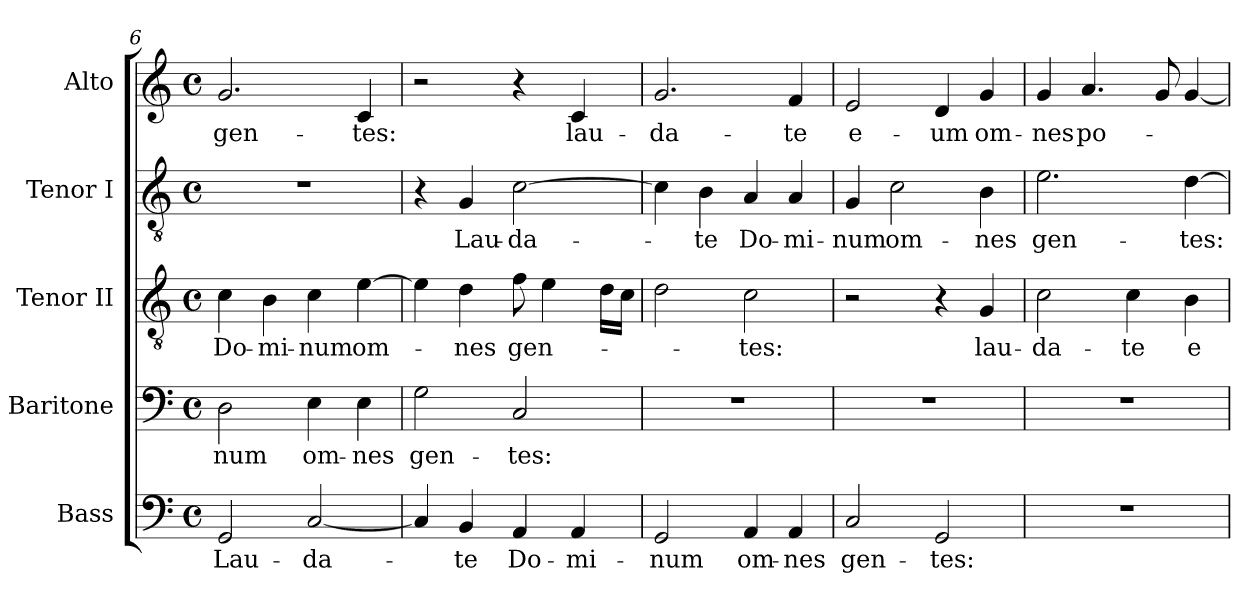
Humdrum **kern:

**kern	**text	**kern	**text	**kern	**text	**kern	**text	**kern	**text
*part5	*part5	*part4	*part4	*part3	*part3	*part2	*part2	*part1	*part1
*staff5	*staff5	*staff4	*staff4	*staff3	*staff3	*staff2	*staff2	*staff1	*staff1
*I"Bass	*	*I"Baritone	*	*I"Tenor II	*	*I"Tenor I	*	*I"Alto	*
!!LO:LB:g=z
*clefF4	*	*clefF4	*	*clefGv2	*	*clefGv2	*	*clefG2	*
*	*	*ITrd7c12	*	*	*	*	*	*	*
*k[]	*	*k[]	*	*k[]	*	*k[]	*	*k[]	*
*C:	*	*C:	*	*C:	*	*C:	*	*C:	*
*M4/4	*	*M4/4	*	*M4/4	*	*M4/4	*	*M4/4	*
*met(c)	*	*met(c)	*	*met(c)	*	*met(c)	*	*met(c)	*
=6	=6	=6	=6	=6	=6	=6	=6	=6	=6
!	!LO:LY:b:color=#000000	!	!	!	!	!	!	!	!
!	!	!	!LO:LY:b:color=#000000	!	!	!	!	!	!
!	!	!	!	!	!LO:LY:b:color=#000000	!	!	!	!
!	!	!	!	!	!	!	!	!	!LO:LY:b:color=#000000
2GGi/	Lau-	2DDi\	-num	4ci\	Do-	1r	.	2.gi/	gen-
!	!	!	!	!	!LO:LY:b:color=#000000	!	!	!	!
.	.	.	.	4Bi\	-mi-	.	.	.	.
!	!LO:LY:b:color=#000000	!	!	!	!	!	!	!	!
!	!	!	!LO:LY:b:color=#000000	!	!	!	!	!	!
!	!	!	!	!	!LO:LY:b:color=#000000	!	!	!	!
[<2Ci/	-da-	4EEi\	om-	4ci\	-num	.	.	.	.
!	!	!	!LO:LY:b:color=#000000	!	!	!	!	!	!
!	!	!	!	!	!LO:LY:b:color=#000000	!	!	!	!
!	!	!	!	!	!	!	!	!	!LO:LY:b:color=#000000
.	.	4EEi\	-nes	[>4ei\	om-	.	.	4ci/	-tes:
=7	=7	=7	=7	=7	=7	=7	=7	=7	=7
!	!	!	!LO:LY:b:color=#000000	!	!	!	!	!	!
4Ci/]	.	2GGi\	gen-	4ei\]	.	4r	.	2r	.
!	!LO:LY:b:color=#000000	!	!	!	!	!	!	!	!
!	!	!	!	!	!LO:LY:b:color=#000000	!	!	!	!
!	!	!	!	!	!	!	!LO:LY:b:color=#000000	!	!
4BBi/	-te	.	.	4di\	-nes	4Gi/	Lau-	.	.
!	!LO:LY:b:color=#000000	!	!	!	!	!	!	!	!
!	!	!	!LO:LY:b:color=#000000	!	!	!	!	!	!
!	!	!	!	!	!LO:LY:b:color=#000000	!	!	!	!
!	!	!	!	!	!	!	!LO:LY:b:color=#000000	!	!
4AAi/	Do-	2CCi/	-tes:	8fi\	gen-	[>2ci\	-da-	4r	.
.	.	.	.	4ei\	.	.	.	.	.
!	!LO:LY:b:color=#000000	!	!	!	!	!	!	!	!
!	!	!	!	!	!	!	!	!	!LO:LY:b:color=#000000
4AAi/	-mi-	.	.	.	.	.	.	4ci/	lau-
.	.	.	.	16di\LL	.	.	.	.	.
.	.	.	.	16ci\JJ	.	.	.	.	.
=8	=8	=8	=8	=8	=8	=8	=8	=8	=8
!	!LO:LY:b:color=#000000	!	!	!	!	!	!	!	!
!	!	!	!	!	!	!	!	!	!LO:LY:b:color=#000000
2GGi/	-num	1r	.	2di\	.	4ci\]	.	2.gi/	-da-
!	!	!	!	!	!	!	!LO:LY:b:color=#000000	!	!
.	.	.	.	.	.	4Bi\	-te	.	.
!	!LO:LY:b:color=#000000	!	!	!	!	!	!	!	!
!	!	!	!	!	!LO:LY:b:color=#000000	!	!	!	!
!	!	!	!	!	!	!	!LO:LY:b:color=#000000	!	!
4AAi/	om-	.	.	2ci\	-tes:	4Ai/	Do-	.	.
!	!LO:LY:b:color=#000000	!	!	!	!	!	!	!	!
!	!	!	!	!	!	!	!LO:LY:b:color=#000000	!	!
!	!	!	!	!	!	!	!	!	!LO:LY:b:color=#000000
4AAi/	-nes	.	.	.	.	4Ai/	-mi-	4fi/	-te
=9	=9	=9	=9	=9	=9	=9	=9	=9	=9
!	!LO:LY:b:color=#000000	!	!	!	!	!	!	!	!
!	!	!	!	!	!	!	!LO:LY:b:color=#000000	!	!
!	!	!	!	!	!	!	!	!	!LO:LY:b:color=#000000
2Ci/	gen-	1r	.	2r	.	4Gi/	-num	2ei/	e-
!	!	!	!	!	!	!	!LO:LY:b:color=#000000	!	!
.	.	.	.	.	.	2ci\	om-	.	.
!	!LO:LY:b:color=#000000	!	!	!	!	!	!	!	!
!	!	!	!	!	!	!	!	!	!LO:LY:b:color=#000000
2GGi/	-tes:	.	.	4r	.	.	.	4di/	-um
!	!	!	!	!	!LO:LY:b:color=#000000	!	!	!	!
!	!	!	!	!	!	!	!LO:LY:b:color=#000000	!	!
!	!	!	!	!	!	!	!	!	!LO:LY:b:color=#000000
.	.	.	.	4Gi/	lau-	4Bi\	-nes	4gi/	om-
=10	=10	=10	=10	=10	=10	=10	=10	=10	=10
!	!	!	!	!	!LO:LY:b:color=#000000	!	!	!	!
!	!	!	!	!	!	!	!LO:LY:b:color=#000000	!	!
!	!	!	!	!	!	!	!	!	!LO:LY:b:color=#000000
1r	.	1r	.	2ci\	-da-	2.ei\	gen-	4gi/	-nes
!	!	!	!	!	!	!	!	!	!LO:LY:b:color=#000000
.	.	.	.	.	.	.	.	4.ai/	po-
!	!	!	!	!	!LO:LY:b:color=#000000	!	!	!	!
.	.	.	.	4ci\	-te	.	.	.	.
.	.	.	.	.	.	.	.	8gi/	.
!	!	!	!	!	!LO:LY:b:color=#000000	!	!	!	!
!	!	!	!	!	!	!	!LO:LY:b:color=#000000	!	!
.	.	.	.	4Bi\	e-	[>4di\	-tes:	[<4gi/	.
=	=	=	=	=	=	=	=	=	=
*-	*-	*-	*-	*-	*-	*-	*-	*-	*-
